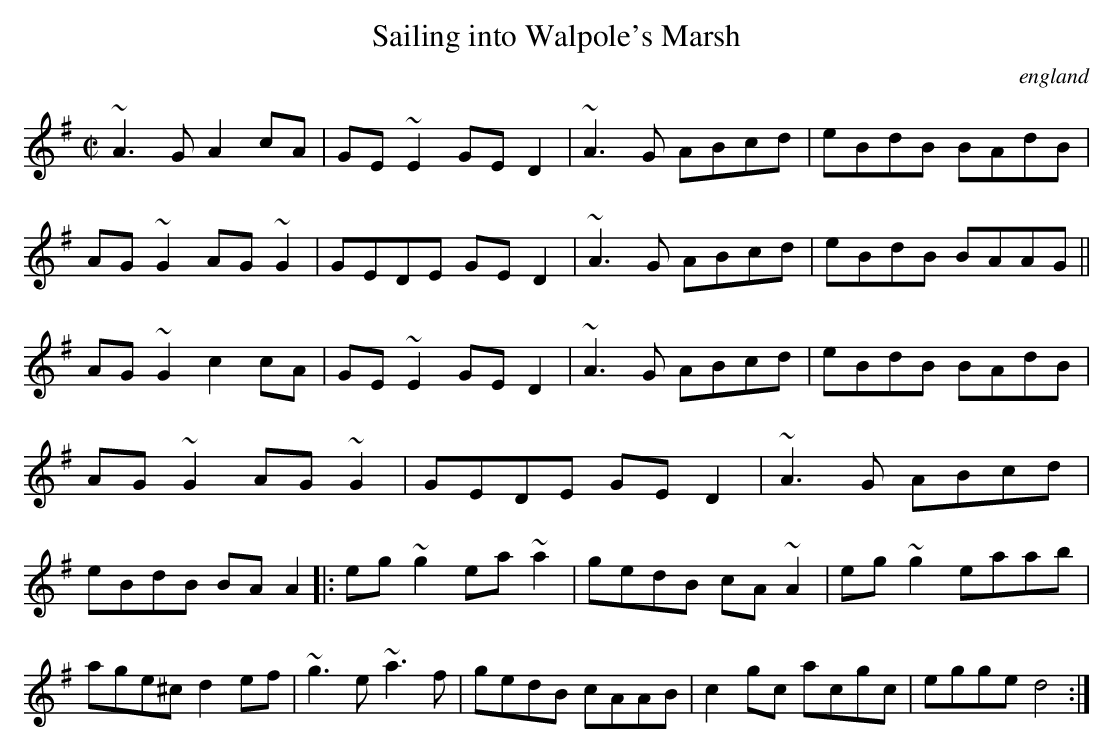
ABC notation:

X:1
T:Sailing into Walpole's Marsh
O:england
M:C|
K:Ador
~A3G A2cA|GE~E2 GED2|~A3G ABcd|eBdB BAdB|\
AG~G2 AG~G2|GEDE GED2|~A3G ABcd|eBdB BAAG||\
AG~G2 c2cA|GE~E2 GED2|~A3G ABcd|eBdB BAdB|\
AG~G2 AG~G2|GEDE GED2|~A3G ABcd|eBdB BAA2\
|:eg~g2 ea~a2|gedB cA~A2|eg~g2 eaab|age^c d2ef|\
~g3e ~a3f|gedB cAAB|c2gc acgc|egge d4:|
